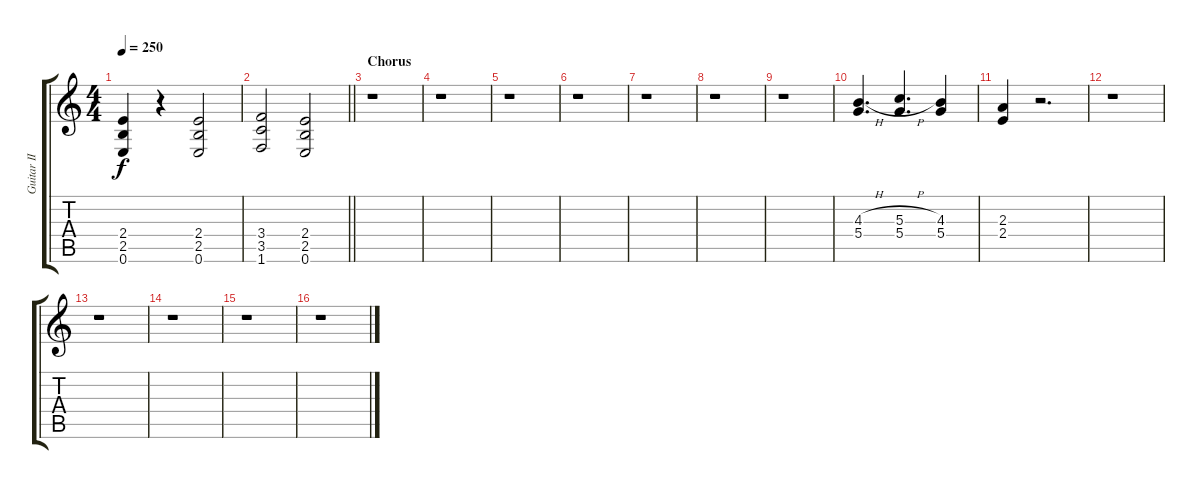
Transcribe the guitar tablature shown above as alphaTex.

\track ("Guitar II" "Guitar II") {instrument overdrivenguitar}
\staff {score tabs}
\tuning (E4 B3 G3 D3 A2 E2) {hide}
\ts (4 4)
\tempo 250
\clef g2
\ks c
(2.4 2.5 0.6).4{dy f} r.4 (2.4 2.5 0.6).2 |
\barLineRight lightlight
(3.4 3.5 1.6).2 (2.4 2.5 0.6).2 |
\section ("" "Chorus")
r.1 |
r.1 |
r.1 |
r.1 |
r.1 |
r.1 |
r.1 |
(4.3{h} 5.4).4{d} (5.3{h} 5.4).4{d} (4.3 5.4).4 |
(2.3 2.4).4 r.2{d} |
r.1 |
r.1 |
r.1 |
r.1 |
r.1
